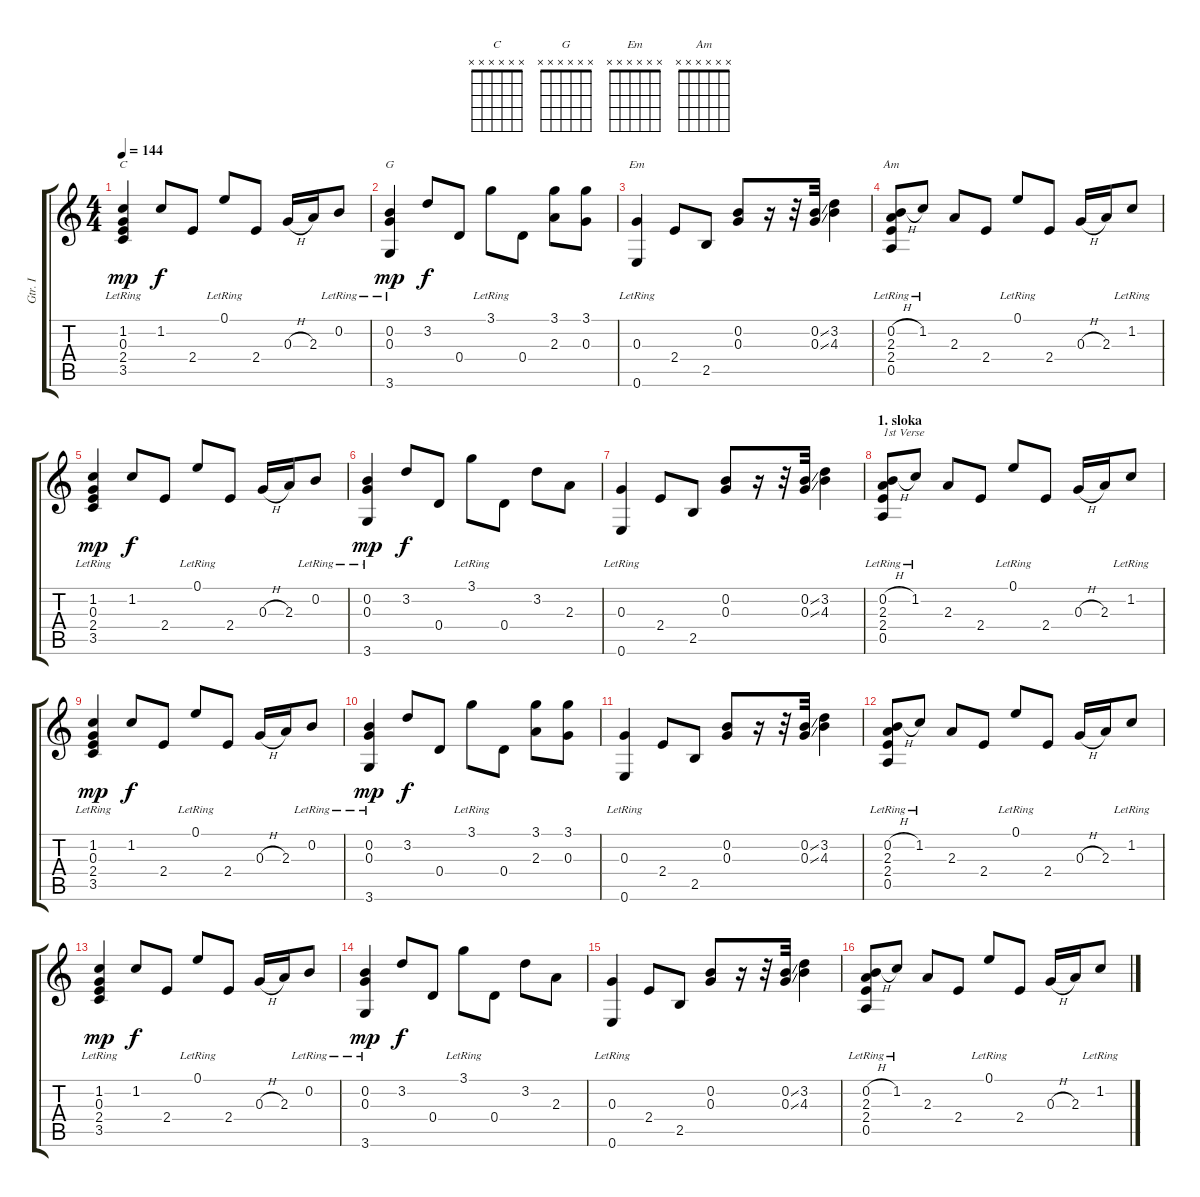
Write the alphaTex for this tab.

\track ("Gtr. I" "Gtr. I") {instrument acousticguitarsteel}
\staff {score tabs}
\tuning (E4 B3 G3 D3 A2 E2) {hide}
\chord ("C" x x x x x x) {firstfret 0}
\chord ("G" x x x x x x) {firstfret 0}
\chord ("Em" x x x x x x) {firstfret 0}
\chord ("Am" x x x x x x) {firstfret 0}
\ts (4 4)
\tempo 144
\clef g2
\ks c
(1.2 0.3{lr} 2.4{lr} 3.5{lr}).4{ch "C" dy mp} 1.2.8{dy f} 2.4.8 0.1{lr}.8 2.4.8 0.3{h}.16 2.3.16 0.2{lr}.8 |
(0.2 0.3{lr} 3.6{lr}).4{ch "G" dy mp} 3.2.8{dy f} 0.4.8 3.1{lr}.8 0.4.8 (3.1 2.3).8 (3.1 0.3).8 |
(0.3{lr} 0.6{lr}).4{ch "Em"} 2.4.8 2.5.8 (0.2 0.3).8 r.16 r.32 (0.2{ss} 0.3{ss}).32 (3.2 4.3).4 |
(0.2{h} 2.3{lr} 2.4{lr} 0.5{lr}).8{ch "Am"} 1.2{lr}.8 2.3.8 2.4.8 0.1{lr}.8 2.4.8 0.3{h}.16 2.3.16 1.2{lr}.8 |
(1.2 0.3{lr} 2.4{lr} 3.5{lr}).4{dy mp} 1.2.8{dy f} 2.4.8 0.1{lr}.8 2.4.8 0.3{h}.16 2.3.16 0.2{lr}.8 |
(0.2 0.3{lr} 3.6{lr}).4{dy mp} 3.2.8{dy f} 0.4.8 3.1{lr}.8 0.4.8 3.2.8 2.3.8 |
(0.3{lr} 0.6{lr}).4 2.4.8 2.5.8 (0.2 0.3).8 r.16 r.32 (0.2{ss} 0.3{ss}).32 (3.2 4.3).4 |
\section ("" "1. sloka")
(0.2{h} 2.3{lr} 2.4{lr} 0.5{lr}).8{txt "1st Verse"} 1.2{lr}.8 2.3.8 2.4.8 0.1{lr}.8 2.4.8 0.3{h}.16 2.3.16 1.2{lr}.8 |
(1.2 0.3{lr} 2.4{lr} 3.5{lr}).4{dy mp} 1.2.8{dy f} 2.4.8 0.1{lr}.8 2.4.8 0.3{h}.16 2.3.16 0.2{lr}.8 |
(0.2 0.3{lr} 3.6{lr}).4{dy mp} 3.2.8{dy f} 0.4.8 3.1{lr}.8 0.4.8 (3.1 2.3).8 (3.1 0.3).8 |
(0.3{lr} 0.6{lr}).4 2.4.8 2.5.8 (0.2 0.3).8 r.16 r.32 (0.2{ss} 0.3{ss}).32 (3.2 4.3).4 |
(0.2{h} 2.3{lr} 2.4{lr} 0.5{lr}).8 1.2{lr}.8 2.3.8 2.4.8 0.1{lr}.8 2.4.8 0.3{h}.16 2.3.16 1.2{lr}.8 |
(1.2 0.3{lr} 2.4{lr} 3.5{lr}).4{dy mp} 1.2.8{dy f} 2.4.8 0.1{lr}.8 2.4.8 0.3{h}.16 2.3.16 0.2{lr}.8 |
(0.2 0.3{lr} 3.6{lr}).4{dy mp} 3.2.8{dy f} 0.4.8 3.1{lr}.8 0.4.8 3.2.8 2.3.8 |
(0.3{lr} 0.6{lr}).4 2.4.8 2.5.8 (0.2 0.3).8 r.16 r.32 (0.2{ss} 0.3{ss}).32 (3.2 4.3).4 |
(0.2{h} 2.3{lr} 2.4{lr} 0.5{lr}).8 1.2{lr}.8 2.3.8 2.4.8 0.1{lr}.8 2.4.8 0.3{h}.16 2.3.16 1.2{lr}.8
